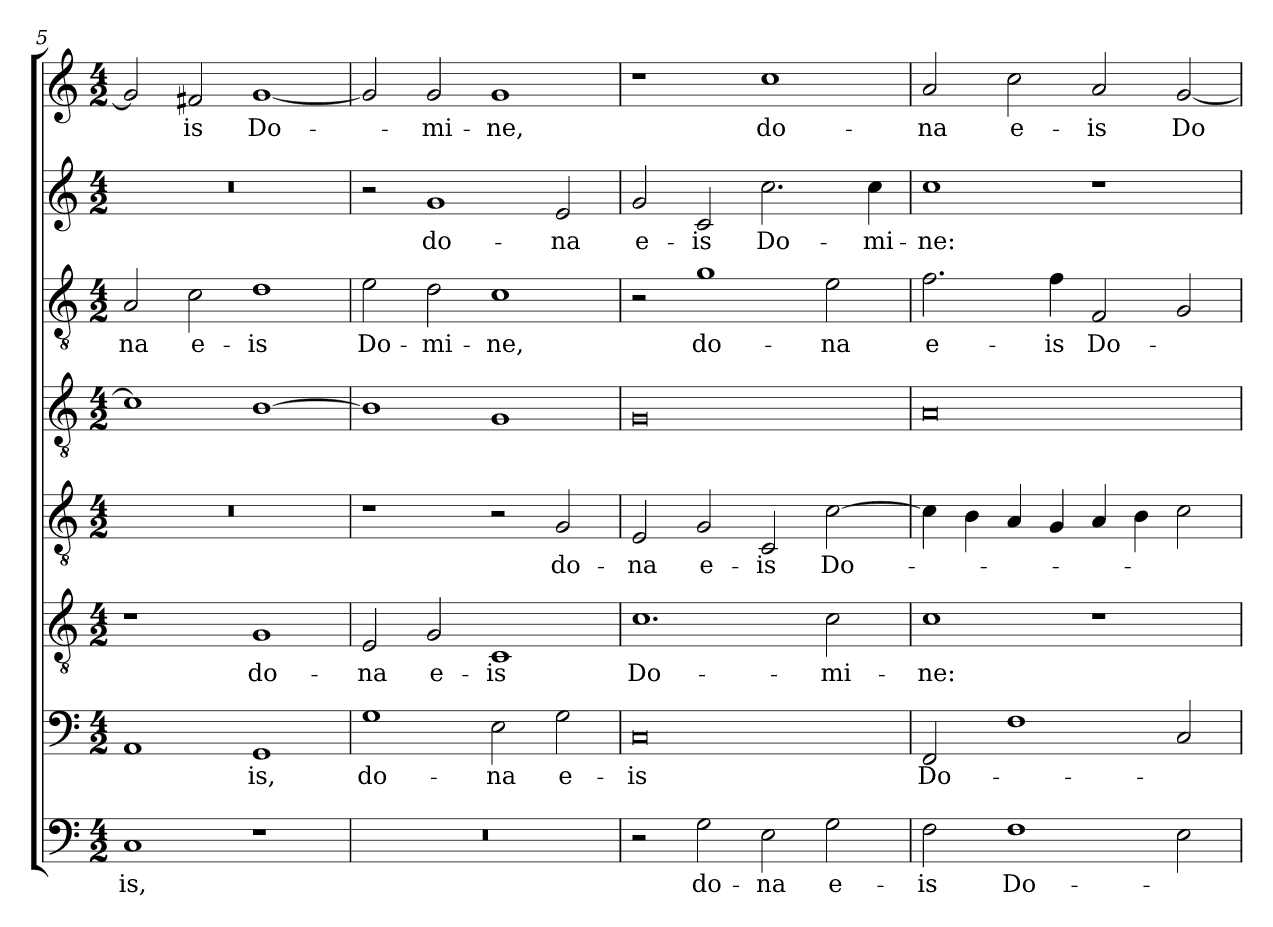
**kern	**text	**kern	**text	**kern	**text	**kern	**text	**kern	**kern	**text	**kern	**text	**kern	**text
*part8	*part8	*part7	*part7	*part6	*part6	*part5	*part5	*part4	*part3	*part3	*part2	*part2	*part1	*part1
*staff8	*staff8	*staff7	*staff7	*staff6	*staff6	*staff5	*staff5	*staff4	*staff3	*staff3	*staff2	*staff2	*staff1	*staff1
*clefF4	*	*clefF4	*	*clefGv2	*	*clefGv2	*	*clefGv2	*clefGv2	*	*clefG2	*	*clefG2	*
*k[]	*	*k[]	*	*k[]	*	*k[]	*	*k[]	*k[]	*	*k[]	*	*k[]	*
*C:	*	*C:	*	*C:	*	*C:	*	*C:	*C:	*	*C:	*	*C:	*
*M4/2	*	*M4/2	*	*M4/2	*	*M4/2	*	*M4/2	*M4/2	*	*M4/2	*	*M4/2	*
=5	=5	=5	=5	=5	=5	=5	=5	=5	=5	=5	=5	=5	=5	=5
!	!LO:LY:b	!	!	!	!	!	!	!	!	!LO:LY:b	!	!	!	!
1C	-is,	1AA	.	1r	.	0r	.	1c]	2A/	-na	0r	.	2g/]	.
!	!	!	!	!	!	!	!	!	!	!LO:LY:b	!	!	!	!LO:LY:b
.	.	.	.	.	.	.	.	.	2c\	e-	.	.	2f#X/	-is
!	!	!	!LO:LY:b	!	!LO:LY:b	!	!	!	!	!LO:LY:b	!	!	!	!LO:LY:b
1r	.	1GG	-is,	1G	do-	.	.	[1B	1d	-is	.	.	[1g	Do-
=6	=6	=6	=6	=6	=6	=6	=6	=6	=6	=6	=6	=6	=6	=6
!	!	!	!LO:LY:b	!	!LO:LY:b	!	!	!	!	!LO:LY:b	!	!	!	!
0r	.	1G	do-	2E/	-na	1r	.	1B]	2e\	Do-	2r	.	2g/]	.
!	!	!	!	!	!LO:LY:b	!	!	!	!	!LO:LY:b	!	!LO:LY:b	!	!LO:LY:b
.	.	.	.	2G/	e-	.	.	.	2d\	-mi-	1g	do-	2g/	-mi-
!	!	!	!LO:LY:b	!	!LO:LY:b	!	!	!	!	!LO:LY:b	!	!	!	!LO:LY:b
.	.	2E\	-na	1C	-is	2r	.	1G	1c	-ne,	.	.	1g	-ne,
!	!	!	!LO:LY:b	!	!	!	!LO:LY:b	!	!	!	!	!LO:LY:b	!	!
.	.	2G\	e-	.	.	2G/	do-	.	.	.	2e/	-na	.	.
!!LO:LB:g=z
=7	=7	=7	=7	=7	=7	=7	=7	=7	=7	=7	=7	=7	=7	=7
!	!	!	!LO:LY:b	!	!LO:LY:b	!	!LO:LY:b	!	!	!	!	!LO:LY:b	!	!
2r	.	0C	-is	1.c	Do-	2E/	-na	0G	2r	.	2g/	e-	1r	.
!	!LO:LY:b	!	!	!	!	!	!LO:LY:b	!	!	!LO:LY:b	!	!LO:LY:b	!	!
2G\	do-	.	.	.	.	2G/	e-	.	1g	do-	2c/	-is	.	.
!	!LO:LY:b	!	!	!	!	!	!LO:LY:b	!	!	!	!	!LO:LY:b	!	!LO:LY:b
2E\	-na	.	.	.	.	2C/	-is	.	.	.	2.cc\	Do-	1cc	do-
!	!LO:LY:b	!	!	!	!LO:LY:b	!	!LO:LY:b	!	!	!LO:LY:b	!	!	!	!
2G\	e-	.	.	2c\	-mi-	[2c\	Do-	.	2e\	-na	.	.	.	.
!	!	!	!	!	!	!	!	!	!	!	!	!LO:LY:b	!	!
.	.	.	.	.	.	.	.	.	.	.	4cc\	-mi-	.	.
=8	=8	=8	=8	=8	=8	=8	=8	=8	=8	=8	=8	=8	=8	=8
!	!LO:LY:b	!	!LO:LY:b	!	!LO:LY:b	!	!	!	!	!LO:LY:b	!	!LO:LY:b	!	!LO:LY:b
2F\	-is	2FF/	Do-	1c	-ne:	4c\]	.	0A	2.f\	e-	1cc	-ne:	2a/	-na
.	.	.	.	.	.	4B\	.	.	.	.	.	.	.	.
!	!LO:LY:b	!	!	!	!	!	!	!	!	!	!	!	!	!LO:LY:b
1F	Do-	1F	.	.	.	4A/	.	.	.	.	.	.	2cc\	e-
!	!	!	!	!	!	!	!	!	!	!LO:LY:b	!	!	!	!
.	.	.	.	.	.	4G/	.	.	4f\	-is	.	.	.	.
!	!	!	!	!	!	!	!	!	!	!LO:LY:b	!	!	!	!LO:LY:b
.	.	.	.	1r	.	4A/	.	.	2F/	Do-	1r	.	2a/	-is
.	.	.	.	.	.	4B\	.	.	.	.	.	.	.	.
!	!	!	!	!	!	!	!	!	!	!	!	!	!	!LO:LY:b
2E\	.	2C/	.	.	.	2c\	.	.	2G/	.	.	.	[2g/	Do-
=	=	=	=	=	=	=	=	=	=	=	=	=	=	=
*-	*-	*-	*-	*-	*-	*-	*-	*-	*-	*-	*-	*-	*-	*-
